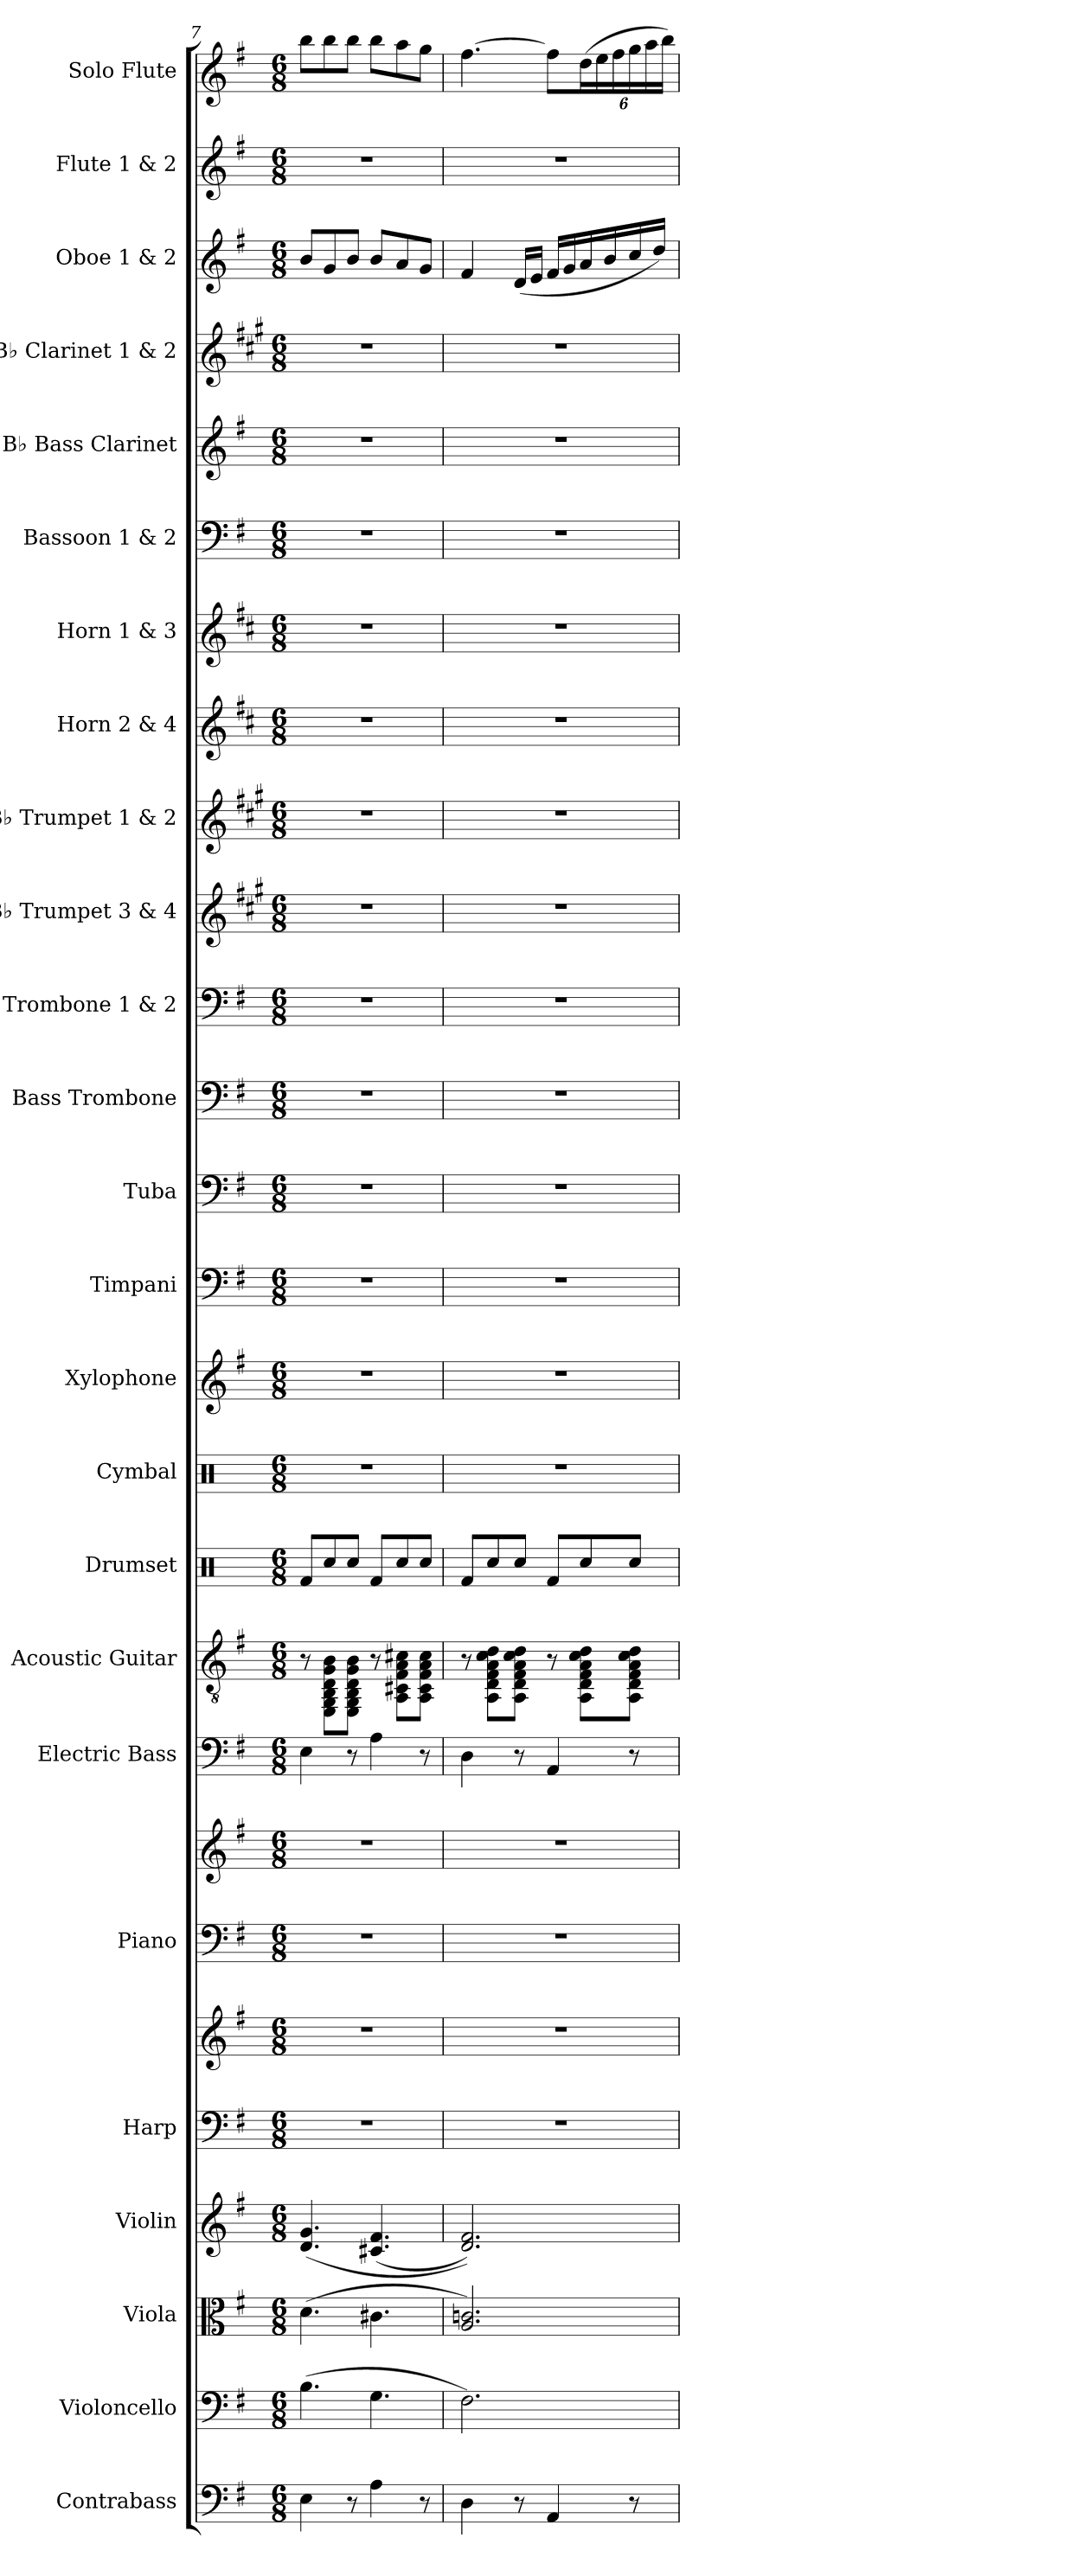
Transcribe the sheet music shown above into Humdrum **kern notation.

**kern	**kern	**kern	**kern	**kern	**kern	**kern	**kern	**kern	**kern	**kern	**kern	**kern	**kern	**kern	**kern	**kern	**kern	**kern	**kern	**kern	**kern	**kern	**kern	**kern	**kern	**kern
*part25	*part24	*part23	*part22	*part21	*part21	*part20	*part20	*part19	*part18	*part17	*part16	*part15	*part14	*part13	*part12	*part11	*part10	*part9	*part8	*part7	*part6	*part5	*part4	*part3	*part2	*part1
*staff27	*staff26	*staff25	*staff24	*staff23	*staff22	*staff21	*staff20	*staff19	*staff18	*staff17	*staff16	*staff15	*staff14	*staff13	*staff12	*staff11	*staff10	*staff9	*staff8	*staff7	*staff6	*staff5	*staff4	*staff3	*staff2	*staff1
*I"Contrabass	*I"Violoncello	*I"Viola	*I"Violin	*I"Harp	*	*I"Piano	*	*I"Electric Bass	*I"Acoustic Guitar	*I"Drumset	*I"Cymbal	*I"Xylophone	*I"Timpani	*I"Tuba	*I"Bass Trombone	*I"Trombone 1 &amp; 2	*I"B♭ Trumpet 3 &amp; 4	*I"B♭ Trumpet 1 &amp; 2	*I"Horn 2 &amp; 4	*I"Horn 1 &amp; 3	*I"Bassoon 1 &amp; 2	*I"B♭ Bass Clarinet	*I"B♭ Clarinet 1 &amp; 2	*I"Oboe 1 &amp; 2	*I"Flute 1 &amp; 2	*I"Solo Flute
*I'Cb.	*I'Vc.	*I'Vla.	*I'Vln.	*I'Hrp.	*	*I'Pno.	*	*I'El. B.	*I'Guit.	*I'D. Set	*I'Cym.	*I'Xyl.	*I'Timp.	*I'Tba.	*I'B. Tbn.	*I'Tbn. 1, 2	*I'B♭ Tpt. 3, 4	*I'B♭ Tpt. 1, 2	*I'Hn. 2, 4	*I'Hn. 1, 3	*I'Bsn. 1, 2	*I'B♭ B. Cl.	*I'B♭ Cl. 1, 2	*I'Ob. 1, 2	*I'Fl. 1, 2	*I'Solo
!!LO:PB:g=z
*clefF4	*clefF4	*clefC3	*clefG2	*clefF4	*clefG2	*clefF4	*clefG2	*clefF4	*clefGv2	*clefX	*clefX	*clefG2	*clefF4	*clefF4	*clefF4	*clefF4	*clefG2	*clefG2	*clefG2	*clefG2	*clefF4	*clefG2	*clefG2	*clefG2	*clefG2	*clefG2
*ITrd7c12	*	*	*	*	*	*	*	*ITrd7c12	*	*	*	*ITrd-14c-24	*	*	*	*	*ITrd1c2	*ITrd1c2	*ITrd4c7	*ITrd4c7	*	*ITrd8c14	*ITrd1c2	*	*	*
*k[f#]	*k[f#]	*k[f#]	*k[f#]	*k[f#]	*k[f#]	*k[f#]	*k[f#]	*k[f#]	*k[f#]	*k[]	*k[]	*k[f#]	*k[f#]	*k[f#]	*k[f#]	*k[f#]	*k[f#]	*k[f#]	*k[f#]	*k[f#]	*k[f#]	*k[f#]	*k[f#]	*k[f#]	*k[f#]	*k[f#]
*M6/8	*M6/8	*M6/8	*M6/8	*M6/8	*M6/8	*M6/8	*M6/8	*M6/8	*M6/8	*M6/8	*M6/8	*M6/8	*M6/8	*M6/8	*M6/8	*M6/8	*M6/8	*M6/8	*M6/8	*M6/8	*M6/8	*M6/8	*M6/8	*M6/8	*M6/8	*M6/8
=7	=7	=7	=7	=7	=7	=7	=7	=7	=7	=7	=7	=7	=7	=7	=7	=7	=7	=7	=7	=7	=7	=7	=7	=7	=7	=7
4EE\	(>4.B\	(>4.d\	(<4.d/ 4.g/	2.r	2.r	2.r	2.r	4EE\	8r	8Rf/L	2.r	2.r	2.r	2.r	2.r	2.r	2.r	2.r	2.r	2.r	2.r	2.r	2.r	8b/L	2.r	8bb\L
.	.	.	.	.	.	.	.	.	8EE\ 8GG\ 8BB\ 8D\ 8G\ 8B\L	8Rcc/	.	.	.	.	.	.	.	.	.	.	.	.	.	8g/	.	8bb\
8r	.	.	.	.	.	.	.	8r	8EE\ 8GG\ 8BB\ 8D\ 8G\ 8B\J	8Rcc/J	.	.	.	.	.	.	.	.	.	.	.	.	.	8b/J	.	8bb\J
4AA\	4.G\	4.c#X\	(<4.c#X/ 4.f#/	.	.	.	.	4AA\	8r	8Rf/L	.	.	.	.	.	.	.	.	.	.	.	.	.	8b/L	.	8bb\L
.	.	.	.	.	.	.	.	.	8AA\ 8C#X\ 8F#\ 8A\ 8c#X\L	8Rcc/	.	.	.	.	.	.	.	.	.	.	.	.	.	8a/	.	8aa\
8r	.	.	.	.	.	.	.	8r	8AA\ 8C#\ 8F#\ 8A\ 8c#\J	8Rcc/J	.	.	.	.	.	.	.	.	.	.	.	.	.	8g/J	.	8gg\J
=8	=8	=8	=8	=8	=8	=8	=8	=8	=8	=8	=8	=8	=8	=8	=8	=8	=8	=8	=8	=8	=8	=8	=8	=8	=8	=8
4DD\	2.F#\)	2.A/ 2.cn/)	2.d/ 2.f#/))	2.r	2.r	2.r	2.r	4DD\	8r	8Rf/L	2.r	2.r	2.r	2.r	2.r	2.r	2.r	2.r	2.r	2.r	2.r	2.r	2.r	4f#/	2.r	[4.ff#\
.	.	.	.	.	.	.	.	.	8AA\ 8D\ 8F#\ 8A\ 8c\ 8d\L	8Rcc/	.	.	.	.	.	.	.	.	.	.	.	.	.	.	.	.
8r	.	.	.	.	.	.	.	8r	8AA\ 8D\ 8F#\ 8A\ 8c\ 8d\J	8Rcc/J	.	.	.	.	.	.	.	.	.	.	.	.	.	(<16d/LL	.	.
.	.	.	.	.	.	.	.	.	.	.	.	.	.	.	.	.	.	.	.	.	.	.	.	16e/JJ	.	.
4AAA/	.	.	.	.	.	.	.	4AAA/	8r	8Rf/L	.	.	.	.	.	.	.	.	.	.	.	.	.	16f#/LL	.	8ff#\L]
.	.	.	.	.	.	.	.	.	.	.	.	.	.	.	.	.	.	.	.	.	.	.	.	16g/	.	.
.	.	.	.	.	.	.	.	.	8AA\ 8D\ 8F#\ 8A\ 8c\ 8d\L	8Rcc/	.	.	.	.	.	.	.	.	.	.	.	.	.	16a/	.	(>24dd\L
.	.	.	.	.	.	.	.	.	.	.	.	.	.	.	.	.	.	.	.	.	.	.	.	.	.	24ee\
.	.	.	.	.	.	.	.	.	.	.	.	.	.	.	.	.	.	.	.	.	.	.	.	16b/	.	.
.	.	.	.	.	.	.	.	.	.	.	.	.	.	.	.	.	.	.	.	.	.	.	.	.	.	24ff#\
8r	.	.	.	.	.	.	.	8r	8AA\ 8D\ 8F#\ 8A\ 8c\ 8d\J	8Rcc/J	.	.	.	.	.	.	.	.	.	.	.	.	.	16cc/	.	24gg\
.	.	.	.	.	.	.	.	.	.	.	.	.	.	.	.	.	.	.	.	.	.	.	.	.	.	24aa\
.	.	.	.	.	.	.	.	.	.	.	.	.	.	.	.	.	.	.	.	.	.	.	.	16dd/JJ)	.	.
.	.	.	.	.	.	.	.	.	.	.	.	.	.	.	.	.	.	.	.	.	.	.	.	.	.	24bb\JJ)
=	=	=	=	=	=	=	=	=	=	=	=	=	=	=	=	=	=	=	=	=	=	=	=	=	=	=
*-	*-	*-	*-	*-	*-	*-	*-	*-	*-	*-	*-	*-	*-	*-	*-	*-	*-	*-	*-	*-	*-	*-	*-	*-	*-	*-
